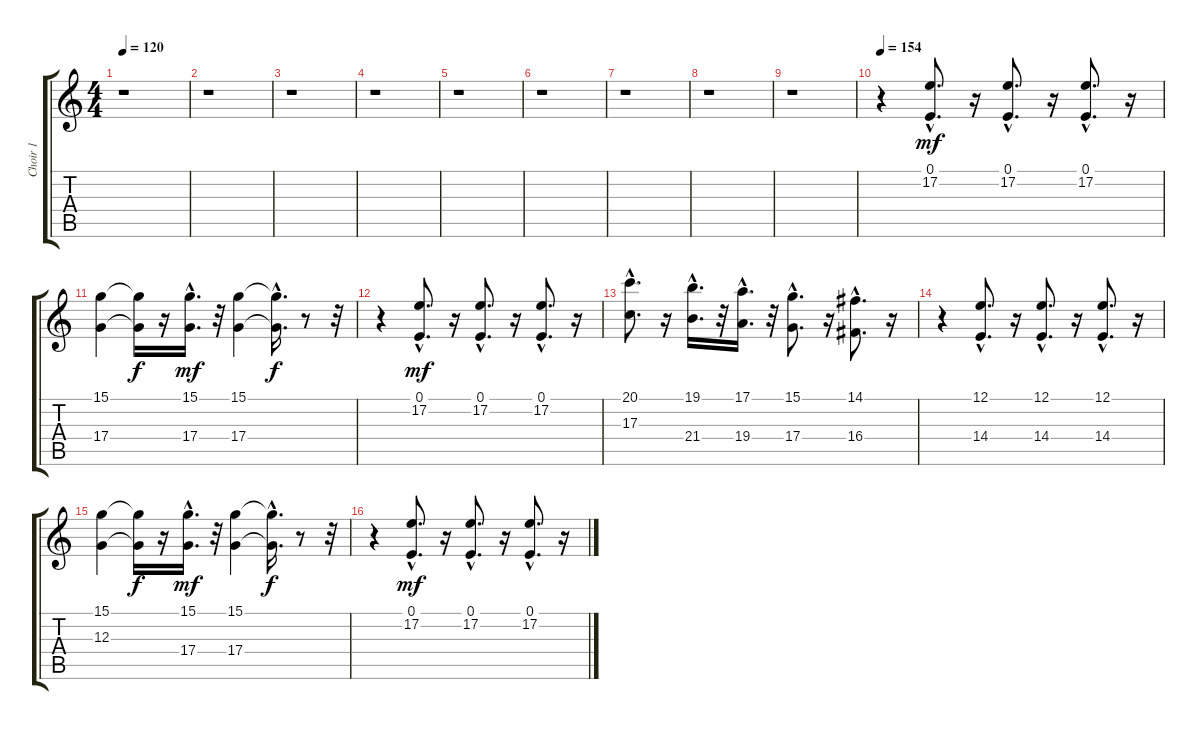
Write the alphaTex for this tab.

\track ("Choir 1" "Choir 1") {instrument pad4choir}
\staff {score tabs}
\tuning (E4 B3 G3 D3 A2 E2) {hide}
\ts (4 4)
\tempo 120
\clef g2
\ks c
r.1{dy f} |
r.1 |
r.1 |
r.1 |
r.1 |
r.1 |
r.1 |
r.1 |
r.1 |
\tempo 154
r.4 (0.1{hac} 17.2{hac}).8{d dy mf} r.16 (0.1{hac} 17.2{hac}).8{d} r.16 (0.1{hac} 17.2{hac}).8{d} r.16 |
(15.1 17.4).4 (15.1{t} 17.4{t}).16{dy f} r.16 (15.1{hac} 17.4{hac}).16{d dy mf} r.32 (15.1 17.4).4 (15.1{hac t} 17.4{hac t}).16{d dy f} r.8 r.32 |
r.4 (0.1{hac} 17.2{hac}).8{d dy mf} r.16 (0.1{hac} 17.2{hac}).8{d} r.16 (0.1{hac} 17.2{hac}).8{d} r.16 |
(20.1{hac} 17.3{hac}).8{d} r.16 (19.1{hac} 21.4{hac}).16{d} r.32 (17.1{hac} 19.4{hac}).16{d} r.32 (15.1{hac} 17.4{hac}).8{d} r.16 (14.1{hac} 16.4{hac}).8{d} r.16 |
r.4 (12.1{hac} 14.4{hac}).8{d} r.16 (12.1{hac} 14.4{hac}).8{d} r.16 (12.1{hac} 14.4{hac}).8{d} r.16 |
(15.1 12.3).4 (15.1{t} 12.3{t}).16{dy f} r.16 (15.1{hac} 17.4{hac}).16{d dy mf} r.32 (15.1 17.4).4 (15.1{hac t} 17.4{hac t}).16{d dy f} r.8 r.32 |
r.4 (0.1{hac} 17.2{hac}).8{d dy mf} r.16 (0.1{hac} 17.2{hac}).8{d} r.16 (0.1{hac} 17.2{hac}).8{d} r.16
